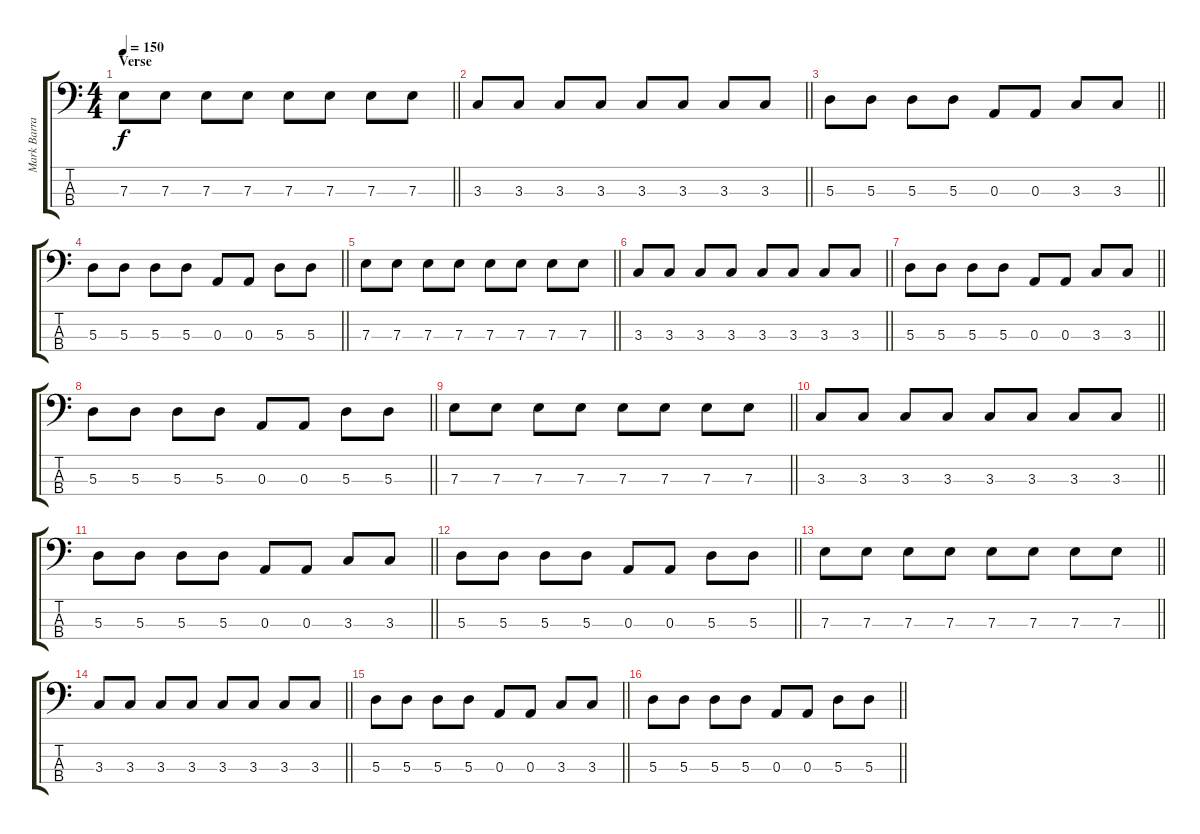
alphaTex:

\track ("Mark Barratt - Bass" "Mark Barra") {instrument electricbasspick}
\staff {score tabs}
\tuning (G2 D2 A1 E1) {hide}
\ts (4 4)
\section ("" "Verse")
\tempo 150
\clef f4
\barLineRight lightlight
\ks c
7.3.8{dy f} 7.3.8 7.3.8 7.3.8 7.3.8 7.3.8 7.3.8 7.3.8 |
\barLineRight lightlight
3.3.8 3.3.8 3.3.8 3.3.8 3.3.8 3.3.8 3.3.8 3.3.8 |
\barLineRight lightlight
5.3.8 5.3.8 5.3.8 5.3.8 0.3.8 0.3.8 3.3.8 3.3.8 |
\barLineRight lightlight
5.3.8 5.3.8 5.3.8 5.3.8 0.3.8 0.3.8 5.3.8 5.3.8 |
\barLineRight lightlight
7.3.8 7.3.8 7.3.8 7.3.8 7.3.8 7.3.8 7.3.8 7.3.8 |
\barLineRight lightlight
3.3.8 3.3.8 3.3.8 3.3.8 3.3.8 3.3.8 3.3.8 3.3.8 |
\barLineRight lightlight
5.3.8 5.3.8 5.3.8 5.3.8 0.3.8 0.3.8 3.3.8 3.3.8 |
\barLineRight lightlight
5.3.8 5.3.8 5.3.8 5.3.8 0.3.8 0.3.8 5.3.8 5.3.8 |
\barLineRight lightlight
7.3.8 7.3.8 7.3.8 7.3.8 7.3.8 7.3.8 7.3.8 7.3.8 |
\barLineRight lightlight
3.3.8 3.3.8 3.3.8 3.3.8 3.3.8 3.3.8 3.3.8 3.3.8 |
\barLineRight lightlight
5.3.8 5.3.8 5.3.8 5.3.8 0.3.8 0.3.8 3.3.8 3.3.8 |
\barLineRight lightlight
5.3.8 5.3.8 5.3.8 5.3.8 0.3.8 0.3.8 5.3.8 5.3.8 |
\barLineRight lightlight
7.3.8 7.3.8 7.3.8 7.3.8 7.3.8 7.3.8 7.3.8 7.3.8 |
\barLineRight lightlight
3.3.8 3.3.8 3.3.8 3.3.8 3.3.8 3.3.8 3.3.8 3.3.8 |
\barLineRight lightlight
5.3.8 5.3.8 5.3.8 5.3.8 0.3.8 0.3.8 3.3.8 3.3.8 |
\barLineRight lightlight
5.3.8 5.3.8 5.3.8 5.3.8 0.3.8 0.3.8 5.3.8 5.3.8
